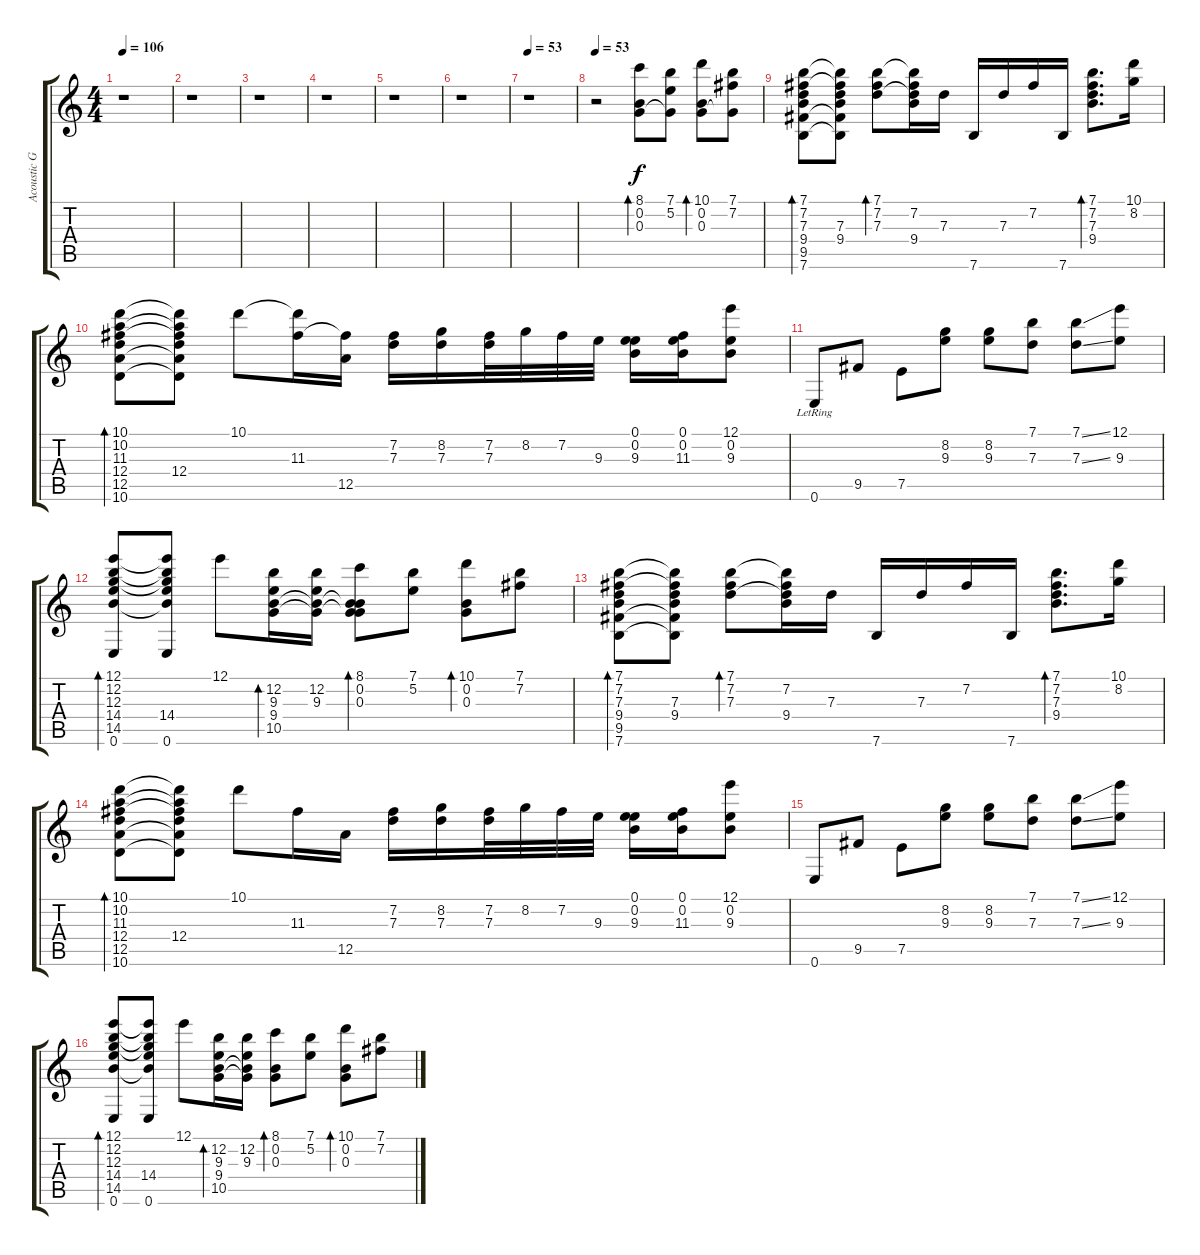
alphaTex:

\track ("Acoustic Guitar" "Acoustic G") {instrument acousticguitarsteel}
\staff {score tabs}
\tuning (E4 B3 G3 D3 A2 E2) {hide}
\ts (4 4)
\tempo 106
\clef g2
\ks c
r.1{dy f} |
r.1 |
r.1 |
r.1 |
r.1 |
r.1 |
\tempo 53
r.1 |
\tempo 53
r.2{volume 0 instrument acousticguitarsteel} (8.1 0.2 0.3).8{bd 60 volume 2} (7.1 5.2 0.3{t}).8 (10.1 0.2 0.3).8{bd 60} (7.1 7.2 0.3{t}).8 |
(7.1 7.2 7.3 9.4 9.5 7.6).8{bd 60 volume 5} (7.1{t} 7.2{t} 7.3 9.4 9.5{t} 7.6{t}).8 (7.1 7.2 7.3).8{bd 60} (7.1{t} 7.2 7.3{t} 9.4).16 7.3.16 7.6.16 7.3.16 7.2.16 7.6.16 (7.1 7.2 7.3 9.4).8{d bd 60} (10.1 8.2).16 |
(10.1 10.2 11.3 12.4 12.5 10.6).8{bd 60 volume 8} (10.1{t} 10.2{t} 11.3{t} 12.4 12.5{t} 10.6{t}).8 10.1.8 (10.1{t} 11.3).16 (11.3{t} 12.5).16 (7.2 7.3).16 (8.2 7.3).16 (7.2 7.3).32 8.2.32 7.2.32 9.3.32 (0.1 0.2 9.3).16 (0.1 0.2 11.3).16 (12.1 0.2 9.3).8 |
0.6{lr}.8{volume 11} 9.5.8 7.5.8 (8.2 9.3).8 (8.2 9.3).8 (7.1 7.3).8 (7.1{ss} 7.3{ss}).8 (12.1 9.3).8 |
(12.1 12.2 12.3 14.4 14.5 0.6).8{bd 60 volume 13} (12.1{t} 12.2{t} 12.3{t} 14.4 14.5{t} 0.6).8 12.1.8 (12.2 9.3 9.4 10.5).16{bd 60} (12.2 9.3 9.4{t} 10.5{t}).16 (8.1 0.2 0.3 9.4{t} 10.5{t}).8{bd 60} (7.1 5.2).8 (10.1 0.2 0.3).8{bd 60} (7.1 7.2).8 |
(7.1 7.2 7.3 9.4 9.5 7.6).8{bd 60} (7.1{t} 7.2{t} 7.3 9.4 9.5{t} 7.6{t}).8 (7.1 7.2 7.3).8{bd 60} (7.1{t} 7.2 7.3{t} 9.4).16 7.3.16 7.6.16 7.3.16 7.2.16 7.6.16 (7.1 7.2 7.3 9.4).8{d bd 60} (10.1 8.2).16 |
(10.1 10.2 11.3 12.4 12.5 10.6).8{bd 60} (10.1{t} 10.2{t} 11.3{t} 12.4 12.5{t} 10.6{t}).8 10.1.8 11.3.16 12.5.16 (7.2 7.3).16 (8.2 7.3).16 (7.2 7.3).32 8.2.32 7.2.32 9.3.32 (0.1 0.2 9.3).16 (0.1 0.2 11.3).16 (12.1 0.2 9.3).8 |
0.6.8 9.5.8 7.5.8 (8.2 9.3).8 (8.2 9.3).8 (7.1 7.3).8 (7.1{ss} 7.3{ss}).8 (12.1 9.3).8 |
(12.1 12.2 12.3 14.4 14.5 0.6).8{bd 60} (12.1{t} 12.2{t} 12.3{t} 14.4 14.5{t} 0.6).8 12.1.8 (12.2 9.3 9.4 10.5).16{bd 60} (12.2 9.3 9.4{t} 10.5{t}).16 (8.1 0.2 0.3).8{bd 60} (7.1 5.2).8 (10.1 0.2 0.3).8{bd 60} (7.1 7.2).8
